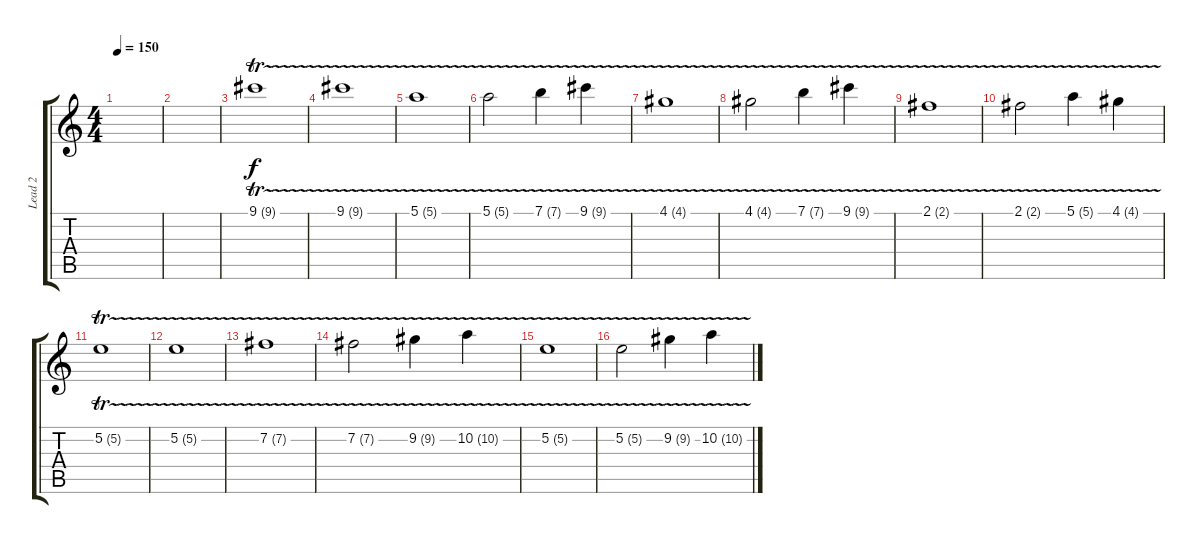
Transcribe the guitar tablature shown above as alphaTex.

\track ("Lead 2" "Lead 2") {instrument overdrivenguitar}
\staff {score tabs}
\tuning (E4 B3 G3 D3 A2 E2) {hide}
\ts (4 4)
\tempo 150
\clef g2
\ks c
|
|
9.1{tr (9 16)}.1 |
9.1{tr (9 16)}.1 |
5.1{tr (5 16)}.1 |
5.1{tr (5 16)}.2 7.1{tr (7 16)}.4 9.1{tr (9 16)}.4 |
4.1{tr (4 16)}.1 |
4.1{tr (4 16)}.2 7.1{tr (7 16)}.4 9.1{tr (9 16)}.4 |
2.1{tr (2 16)}.1 |
2.1{tr (2 16)}.2 5.1{tr (5 16)}.4 4.1{tr (4 16)}.4 |
5.2{tr (5 16)}.1 |
5.2{tr (5 16)}.1 |
7.2{tr (7 16)}.1 |
7.2{tr (7 16)}.2 9.2{tr (9 16)}.4 10.2{tr (10 16)}.4 |
5.2{tr (5 16)}.1 |
5.2{tr (5 16)}.2 9.2{tr (9 16)}.4 10.2{tr (10 16)}.4
